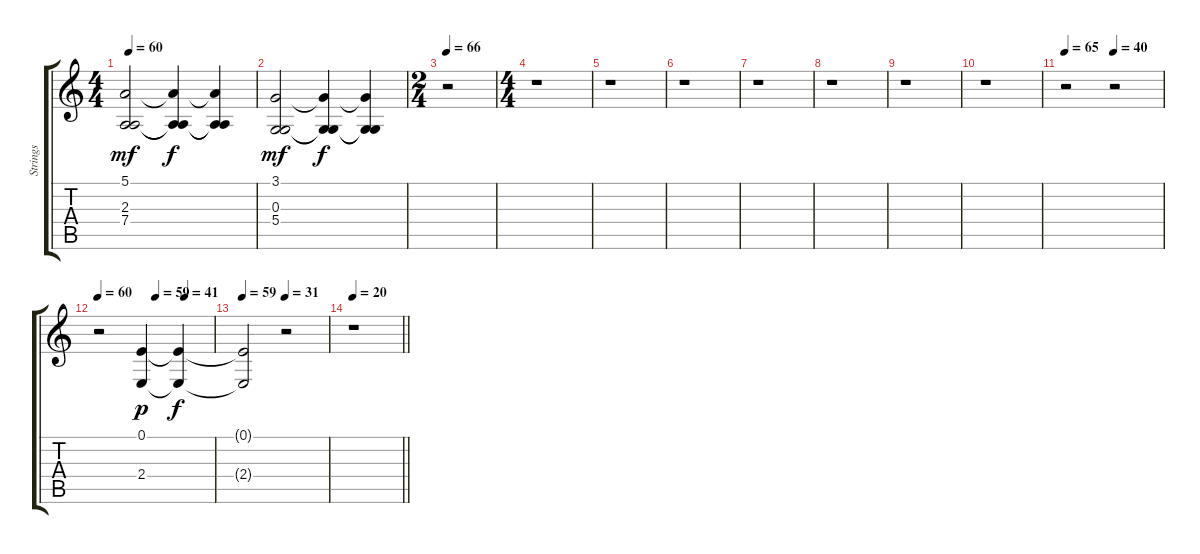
\track ("Strings" "Strings") {instrument stringensemble2}
\staff {score tabs}
\tuning (E4 B3 G3 D3 A2 E2) {hide}
\ts (4 4)
\tempo 60
\clef g2
\ks c
(5.1 2.3 7.4).2{dy mf} (5.1{t} 2.3{t} 7.4{t}).4{dy f} (5.1{t} 2.3{t} 7.4{t}).4 |
(3.1 0.3 5.4).2{dy mf} (3.1{t} 0.3{t} 5.4{t}).4{dy f} (3.1{t} 0.3{t} 5.4{t}).4 |
\ts (2 4)
\tempo 66
r.2 |
\ts (4 4)
r.1 |
r.1 |
r.1 |
r.1 |
r.1 |
r.1 |
r.1 |
\tempo 65
\tempo (40 0.5)
r.2 r.2 |
\tempo 60
\tempo (59 0.5)
\tempo (41 0.75)
r.2 (0.1 2.4).4{dy p} (0.1{t} 2.4{t}).4{dy f} |
\tempo 59
\tempo (31 0.5)
(0.1{t} 2.4{t}).2 r.2 |
\tempo 20
\barLineRight lightlight
r.1
